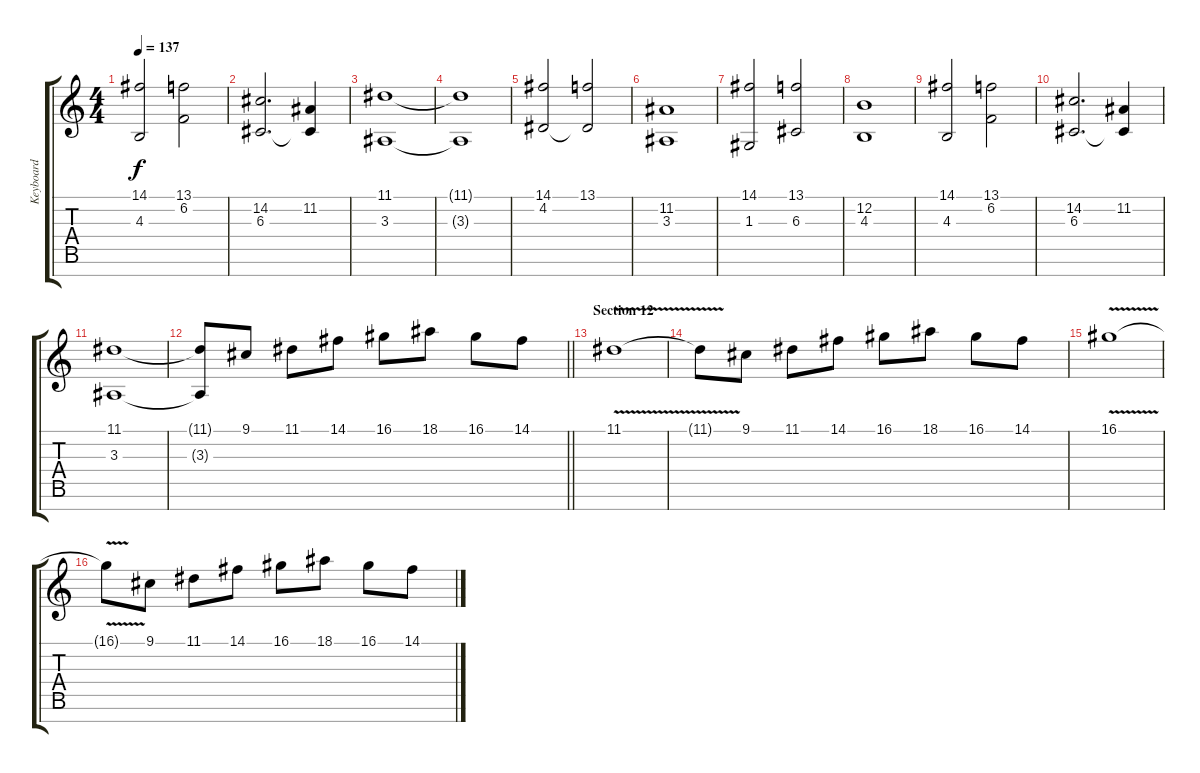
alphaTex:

\track ("Keyboard" "Keyboard") {instrument lead2sawtooth}
\staff {score tabs}
\tuning (E4 B3 G3 D3 A2 E2 B1) {hide}
\ts (4 4)
\tempo 137
\clef g2
\ks c
(14.1 4.3).2{dy f} (13.1 6.2).2 |
(14.2 6.3).2{d} (11.2 6.3{t}).4 |
(11.1 3.3).1 |
(11.1{t} 3.3{t}).1 |
(14.1 4.2).2 (13.1 4.2{t}).2 |
(11.2 3.3).1 |
(14.1 1.3).2 (13.1 6.3).2 |
(12.2 4.3).1 |
(14.1 4.3).2 (13.1 6.2).2 |
(14.2 6.3).2{d} (11.2 6.3{t}).4 |
(11.1 3.3).1 |
\barLineRight lightlight
(11.1{t} 3.3{t}).8 9.1.8{instrument drawbarorgan} 11.1.8 14.1.8 16.1.8 18.1.8 16.1.8 14.1.8 |
\section ("" "Section 12")
11.1{v}.1 |
11.1{t}.8 9.1.8 11.1.8 14.1.8 16.1.8 18.1.8 16.1.8 14.1.8 |
16.1{v}.1 |
16.1{t}.8 9.1.8 11.1.8 14.1.8 16.1.8 18.1.8 16.1.8 14.1.8
